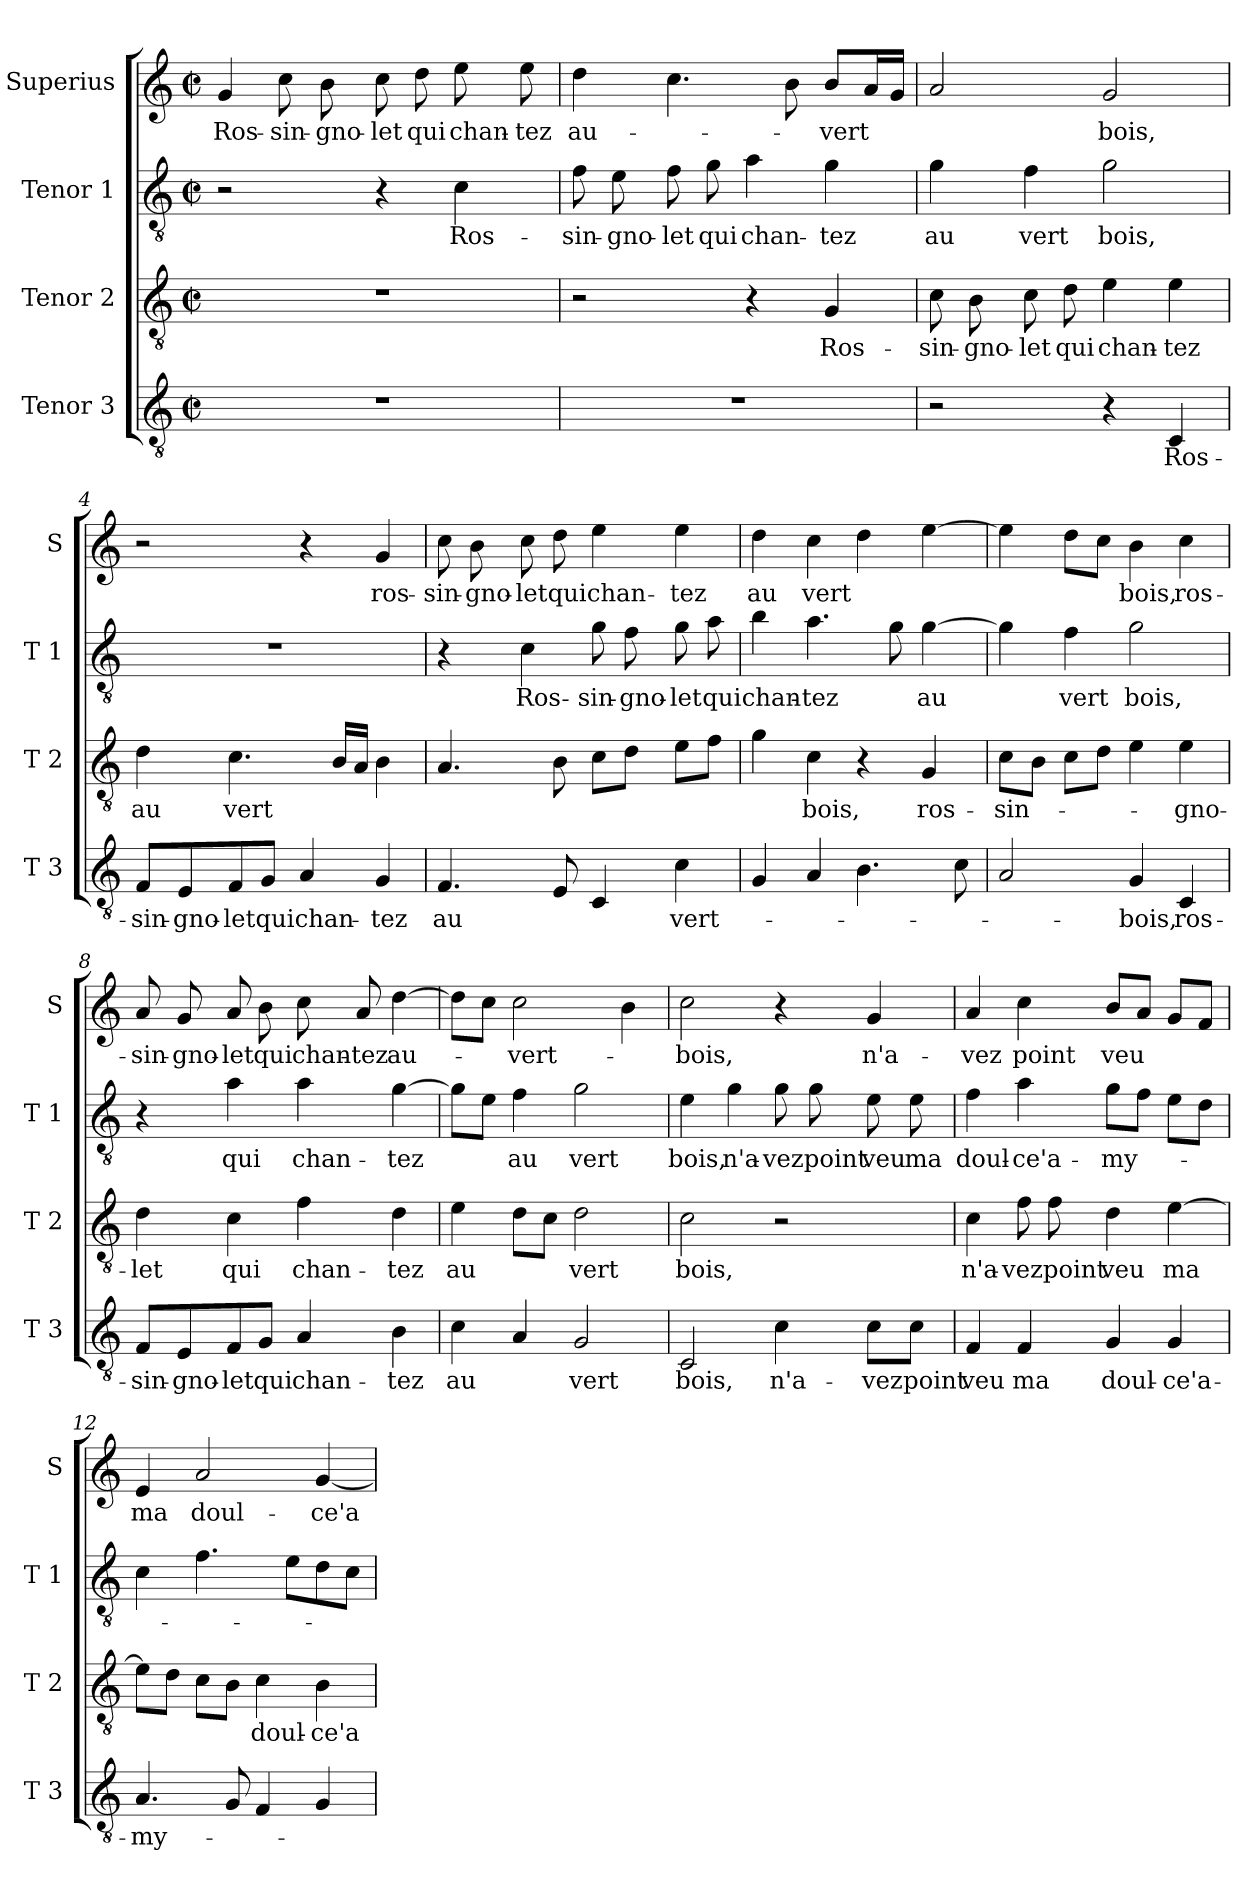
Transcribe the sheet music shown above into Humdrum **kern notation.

**kern	**text	**kern	**text	**kern	**text	**kern	**text
*part4	*part4	*part3	*part3	*part2	*part2	*part1	*part1
*staff4	*staff4	*staff3	*staff3	*staff2	*staff2	*staff1	*staff1
*I"Tenor 3	*	*I"Tenor 2	*	*I"Tenor 1	*	*I"Superius	*
*I'T 3	*	*I'T 2	*	*I'T 1	*	*I'S	*
*clefGv2	*	*clefGv2	*	*clefGv2	*	*clefG2	*
*k[]	*	*k[]	*	*k[]	*	*k[]	*
*C:	*	*C:	*	*C:	*	*C:	*
*M2/2	*	*M2/2	*	*M2/2	*	*M2/2	*
*met(c|)	*	*met(c|)	*	*met(c|)	*	*met(c|)	*
=1	=1	=1	=1	=1	=1	=1	=1
1r	.	1r	.	2r	.	4g/	Ros-
.	.	.	.	.	.	8cc\	-sin-
.	.	.	.	.	.	8b\	-gno-
.	.	.	.	4r	.	8cc\	-let
.	.	.	.	.	.	8dd\	qui
.	.	.	.	4c\	Ros-	8ee\	chan-
.	.	.	.	.	.	8ee\	-tez
=2	=2	=2	=2	=2	=2	=2	=2
1r	.	2r	.	8f\	-sin-	4dd\	au-
.	.	.	.	8e\	-gno-	.	.
.	.	.	.	8f\	-let	4.cc\	.
.	.	.	.	8g\	qui	.	.
.	.	4r	.	4a\	chan-	.	.
.	.	.	.	.	.	8b\	.
.	.	4G/	Ros-	4g\	-tez	8b/L	-vert
.	.	.	.	.	.	16a/L	.
.	.	.	.	.	.	16g/JJ	.
=3	=3	=3	=3	=3	=3	=3	=3
2r	.	8c\	-sin-	4g\	au	2a/	.
.	.	8B\	-gno-	.	.	.	.
.	.	8c\	-let	4f\	vert	.	.
.	.	8d\	qui	.	.	.	.
4r	.	4e\	chan-	2g\	bois,	2g/	bois,
4C/	Ros-	4e\	-tez	.	.	.	.
=4	=4	=4	=4	=4	=4	=4	=4
8F/L	-sin-	4d\	au	1r	.	2r	.
8E/	-gno-	.	.	.	.	.	.
8F/	-let	4.c\	vert	.	.	.	.
8G/J	qui	.	.	.	.	.	.
4A/	chan-	.	.	.	.	4r	.
.	.	16B/LL	.	.	.	.	.
.	.	16A/JJ	.	.	.	.	.
4G/	-tez	4B\	.	.	.	4g/	ros-
!!LO:LB:g=z
=5	=5	=5	=5	=5	=5	=5	=5
4.F/	au	4.A/	.	4r	.	8cc\	-sin-
.	.	.	.	.	.	8b\	-gno-
.	.	.	.	4c\	Ros-	8cc\	-let
8E/	.	8B\	.	.	.	8dd\	qui
4C/	.	8c\L	.	8g\	-sin-	4ee\	chan-
.	.	8d\J	.	8f\	-gno-	.	.
4c\	vert-	8e\L	.	8g\	-let	4ee\	-tez
.	.	8f\J	.	8a\	qui	.	.
=6	=6	=6	=6	=6	=6	=6	=6
4G/	.	4g\	.	4b\	chan-	4dd\	au
4A/	.	4c\	bois,	4.a\	-tez	4cc\	vert
4.B\	.	4r	.	.	.	4dd\	.
.	.	.	.	8g\	.	.	.
.	.	4G/	ros-	[4g\	au	[4ee\	.
8c\	.	.	.	.	.	.	.
=7	=7	=7	=7	=7	=7	=7	=7
2A/	.	8c\L	-sin-	4g\]	.	4ee\]	.
.	.	8B\J	.	.	.	.	.
.	.	8c\L	.	4f\	vert	8dd\L	.
.	.	8d\J	.	.	.	8cc\J	.
4G/	-bois,	4e\	.	2g\	bois,	4b\	bois,
4C/	ros-	4e\	-gno-	.	.	4cc\	ros-
=8	=8	=8	=8	=8	=8	=8	=8
8F/L	-sin-	4d\	-let	4r	.	8a/	-sin-
8E/	-gno-	.	.	.	.	8g/	-gno-
8F/	-let	4c\	qui	4a\	qui	8a/	-let
8G/J	qui	.	.	.	.	8b\	qui
4A/	chan-	4f\	chan-	4a\	chan-	8cc\	chan-
.	.	.	.	.	.	8a/	-tez
4B\	-tez	4d\	-tez	[4g\	-tez	[4dd\	au-
!!LO:LB:g=z
=9	=9	=9	=9	=9	=9	=9	=9
4c\	au	4e\	au	8g\L]	.	8dd\L]	.
.	.	.	.	8e\J	.	8cc\J	.
4A/	.	8d\L	.	4f\	au	2cc\	-vert-
.	.	8c\J	.	.	.	.	.
2G/	vert	2d\	vert	2g\	vert	.	.
.	.	.	.	.	.	4b\	.
=10	=10	=10	=10	=10	=10	=10	=10
2C/	bois,	2c\	bois,	4e\	bois,	2cc\	-bois,
.	.	.	.	4g\	n'a-	.	.
4c\	n'a-	2r	.	8g\	-vez	4r	.
.	.	.	.	8g\	point	.	.
8c\L	-vez	.	.	8e\	veu	4g/	n'a-
8c\J	point	.	.	8e\	ma	.	.
=11	=11	=11	=11	=11	=11	=11	=11
4F/	veu	4c\	n'a-	4f\	doul-	4a/	-vez
4F/	ma	8f\	-vez	4a\	-ce'a-	4cc\	point
.	.	8f\	point	.	.	.	.
4G/	doul-	4d\	veu	8g\L	-my-	8b/L	veu
.	.	.	.	8f\J	.	8a/J	.
4G/	-ce'a-	[4e\	ma	8e\L	.	8g/L	.
.	.	.	.	8d\J	.	8f/J	.
=12	=12	=12	=12	=12	=12	=12	=12
4.A/	-my-	8e\L]	.	4c\	.	4e/	ma
.	.	8d\J	.	.	.	.	.
.	.	8c\L	.	4.f\	.	2a/	doul-
8G/	.	8B\J	.	.	.	.	.
4F/	.	4c\	doul-	.	.	.	.
.	.	.	.	8e\L	.	.	.
4G/	.	4B\	-ce'a-	8d\	.	[4g/	-ce'a-
.	.	.	.	8c\J	.	.	.
=	=	=	=	=	=	=	=
*-	*-	*-	*-	*-	*-	*-	*-
